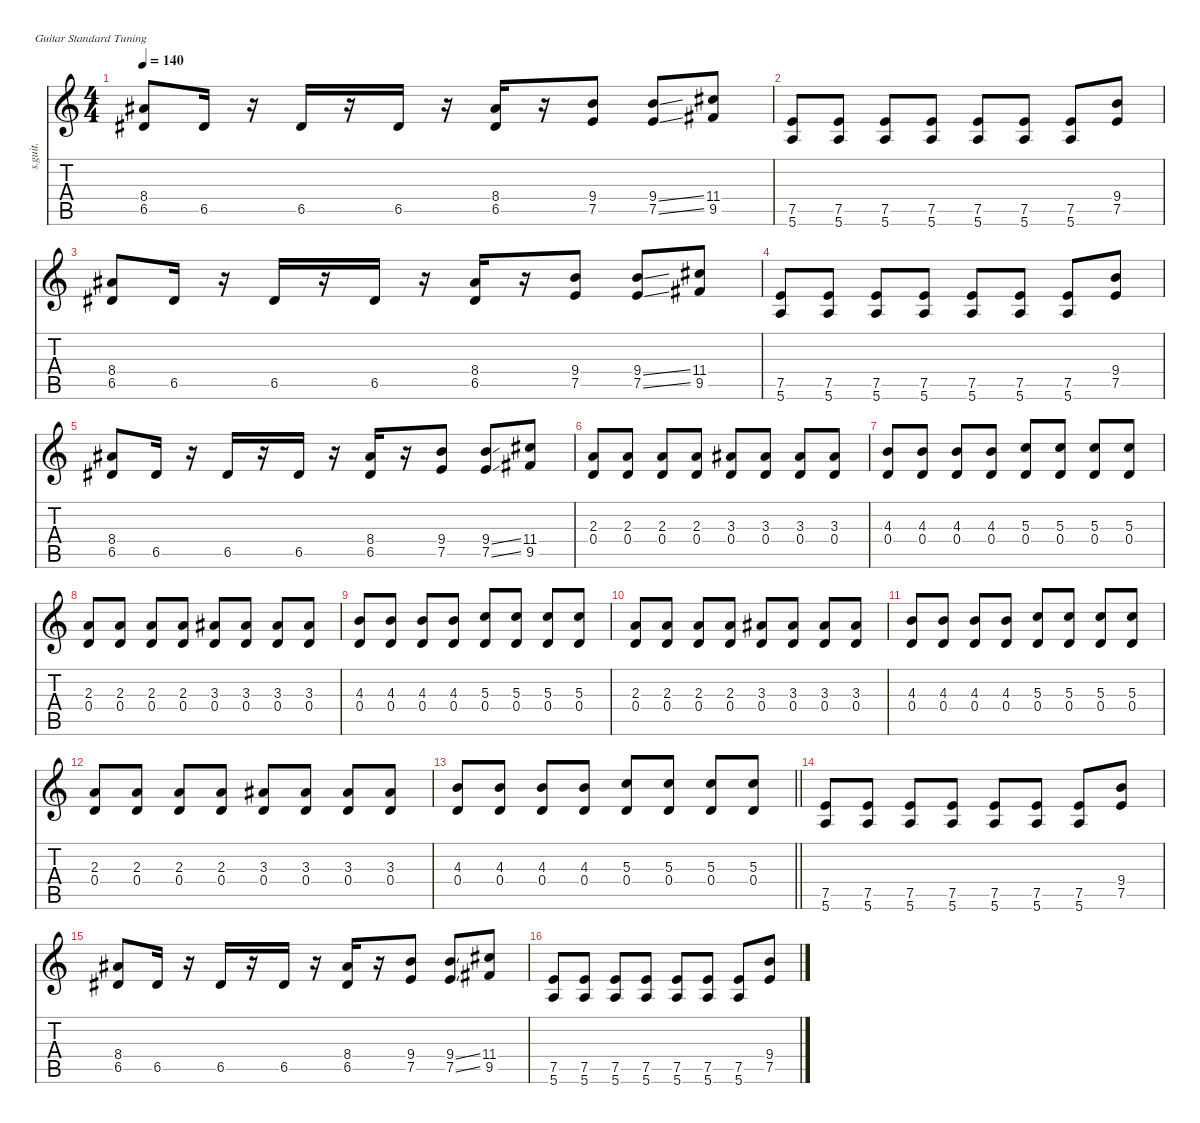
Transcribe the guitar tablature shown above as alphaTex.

\defaultSystemsLayout 4
\hideDynamics
\bracketExtendMode nobrackets
\otherSystemsTrackNameOrientation horizontal
\track ("gtr. III" "s.guit.") {defaultSystemsLayout 8 instrument acousticguitarsteel}
\staff {score tabs}
\tuning (E4 B3 G3 D3 A2 E2)
\ts (4 4)
\tempo 140
\clef g2
\ks c
(8.4{acc #} 6.5{acc #}).8{dy f beam Up} 6.5{acc #}.16{beam Up} r.16{beam Up} 6.5{acc #}.16{beam Up} r.16{beam Up} 6.5{acc #}.16{beam Up} r.16{beam Up} (8.4{acc #} 6.5{acc #}).16{beam Up} r.16{beam Up} (9.4 7.5).8{beam Up} (9.4{ss} 7.5{ss}).8{beam Up} (11.4{acc #} 9.5{acc #}).8{beam Up} |
(7.5 5.6).8{beam Up} (7.5 5.6).8{beam Up} (7.5 5.6).8{beam Up} (7.5 5.6).8{beam Up} (7.5 5.6).8{beam Up} (7.5 5.6).8{beam Up} (7.5 5.6).8{beam Up} (9.4 7.5).8{beam Up} |
(8.4{acc #} 6.5{acc #}).8{beam Up} 6.5{acc #}.16{beam Up} r.16{beam Up} 6.5{acc #}.16{beam Up} r.16{beam Up} 6.5{acc #}.16{beam Up} r.16{beam Up} (8.4{acc #} 6.5{acc #}).16{beam Up} r.16{beam Up} (9.4 7.5).8{beam Up} (9.4{ss} 7.5{ss}).8{beam Up} (11.4{acc #} 9.5{acc #}).8{beam Up} |
(7.5 5.6).8{beam Up} (7.5 5.6).8{beam Up} (7.5 5.6).8{beam Up} (7.5 5.6).8{beam Up} (7.5 5.6).8{beam Up} (7.5 5.6).8{beam Up} (7.5 5.6).8{beam Up} (9.4 7.5).8{beam Up} |
(8.4{acc #} 6.5{acc #}).8{beam Up} 6.5{acc #}.16{beam Up} r.16{beam Up} 6.5{acc #}.16{beam Up} r.16{beam Up} 6.5{acc #}.16{beam Up} r.16{beam Up} (8.4{acc #} 6.5{acc #}).16{beam Up} r.16{beam Up} (9.4 7.5).8{beam Up} (9.4{ss} 7.5{ss}).8{beam Up} (11.4{acc #} 9.5{acc #}).8{beam Up} |
(2.3 0.4).8{beam Up} (2.3 0.4).8{beam Up} (2.3 0.4).8{beam Up} (2.3 0.4).8{beam Up} (3.3{acc #} 0.4).8{beam Up} (3.3{acc #} 0.4).8{beam Up} (3.3{acc #} 0.4).8{beam Up} (3.3{acc #} 0.4).8{beam Up} |
(4.3 0.4).8{beam Up} (4.3 0.4).8{beam Up} (4.3 0.4).8{beam Up} (4.3 0.4).8{beam Up} (5.3 0.4).8{beam Up} (5.3 0.4).8{beam Up} (5.3 0.4).8{beam Up} (5.3 0.4).8{beam Up} |
(2.3 0.4).8{beam Up} (2.3 0.4).8{beam Up} (2.3 0.4).8{beam Up} (2.3 0.4).8{beam Up} (3.3{acc #} 0.4).8{beam Up} (3.3{acc #} 0.4).8{beam Up} (3.3{acc #} 0.4).8{beam Up} (3.3{acc #} 0.4).8{beam Up} |
(4.3 0.4).8{beam Up} (4.3 0.4).8{beam Up} (4.3 0.4).8{beam Up} (4.3 0.4).8{beam Up} (5.3 0.4).8{beam Up} (5.3 0.4).8{beam Up} (5.3 0.4).8{beam Up} (5.3 0.4).8{beam Up} |
(2.3 0.4).8{beam Up} (2.3 0.4).8{beam Up} (2.3 0.4).8{beam Up} (2.3 0.4).8{beam Up} (3.3{acc #} 0.4).8{beam Up} (3.3{acc #} 0.4).8{beam Up} (3.3{acc #} 0.4).8{beam Up} (3.3{acc #} 0.4).8{beam Up} |
(4.3 0.4).8{beam Up} (4.3 0.4).8{beam Up} (4.3 0.4).8{beam Up} (4.3 0.4).8{beam Up} (5.3 0.4).8{beam Up} (5.3 0.4).8{beam Up} (5.3 0.4).8{beam Up} (5.3 0.4).8{beam Up} |
(2.3 0.4).8{beam Up} (2.3 0.4).8{beam Up} (2.3 0.4).8{beam Up} (2.3 0.4).8{beam Up} (3.3{acc #} 0.4).8{beam Up} (3.3{acc #} 0.4).8{beam Up} (3.3{acc #} 0.4).8{beam Up} (3.3{acc #} 0.4).8{beam Up} |
\barLineRight lightlight
(4.3 0.4).8{beam Up} (4.3 0.4).8{beam Up} (4.3 0.4).8{beam Up} (4.3 0.4).8{beam Up} (5.3 0.4).8{beam Up} (5.3 0.4).8{beam Up} (5.3 0.4).8{beam Up} (5.3 0.4).8{beam Up} |
(7.5 5.6).8{beam Up} (7.5 5.6).8{beam Up} (7.5 5.6).8{beam Up} (7.5 5.6).8{beam Up} (7.5 5.6).8{beam Up} (7.5 5.6).8{beam Up} (7.5 5.6).8{beam Up} (9.4 7.5).8{beam Up} |
(8.4{acc #} 6.5{acc #}).8{beam Up} 6.5{acc #}.16{beam Up} r.16{beam Up} 6.5{acc #}.16{beam Up} r.16{beam Up} 6.5{acc #}.16{beam Up} r.16{beam Up} (8.4{acc #} 6.5{acc #}).16{beam Up} r.16{beam Up} (9.4 7.5).8{beam Up} (9.4{ss} 7.5{ss}).8{beam Up} (11.4{acc #} 9.5{acc #}).8{beam Up} |
(7.5 5.6).8{beam Up} (7.5 5.6).8{beam Up} (7.5 5.6).8{beam Up} (7.5 5.6).8{beam Up} (7.5 5.6).8{beam Up} (7.5 5.6).8{beam Up} (7.5 5.6).8{beam Up} (9.4 7.5).8{beam Up}
